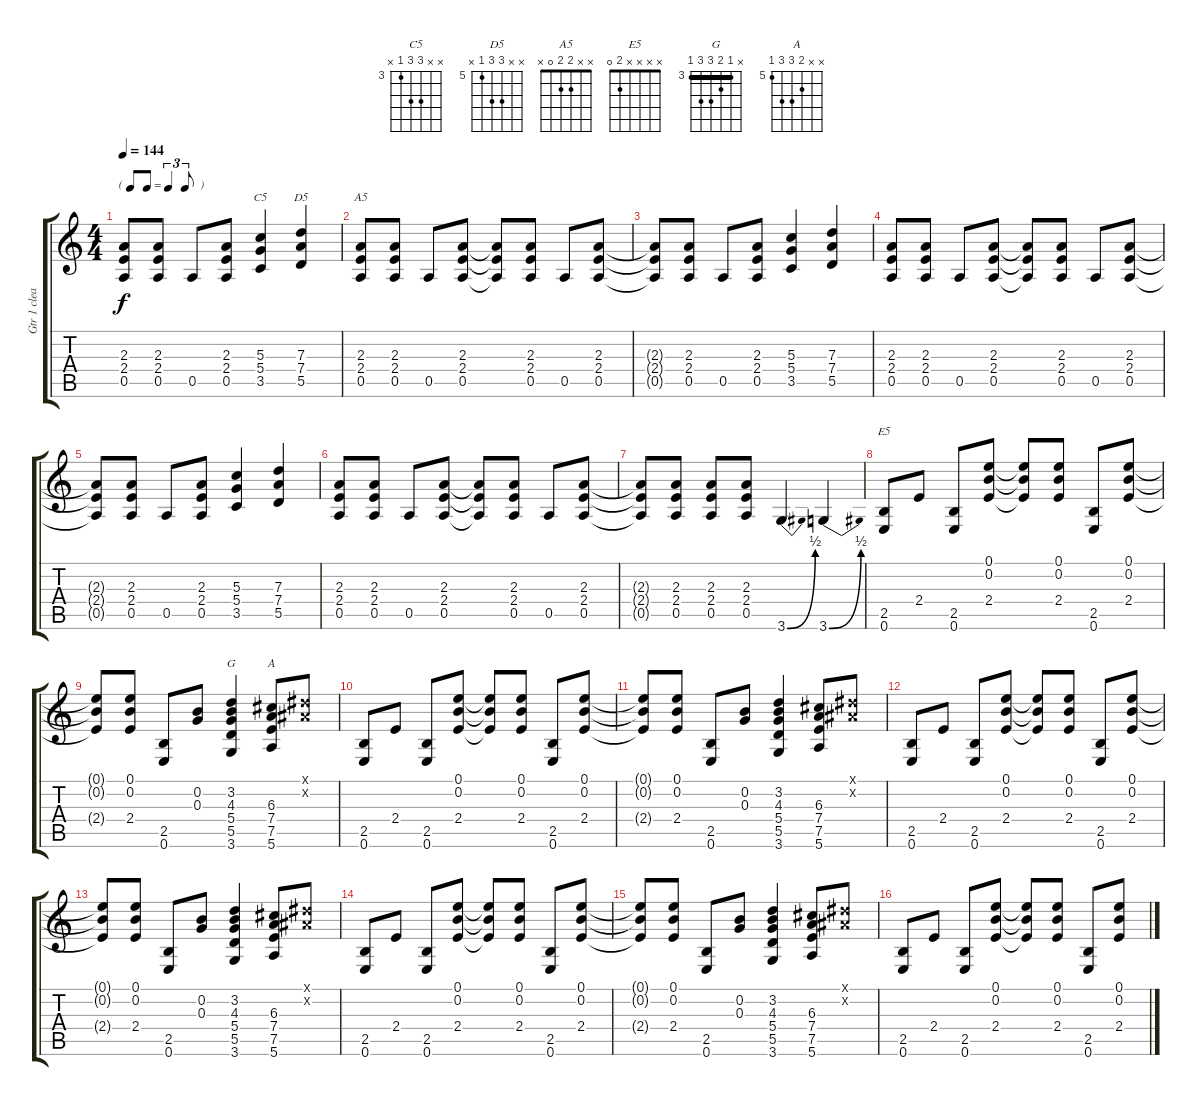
\track ("Gtr 1 clean" "Gtr 1 clea") {instrument electricguitarclean}
\staff {score tabs}
\tuning (E4 B3 G3 D3 A2 E2) {hide}
\chord ("C5" x x 5 5 3 x) {firstfret 3}
\chord ("D5" x x 7 7 5 x) {firstfret 5}
\chord ("A5" x x 2 2 0 x)
\chord ("E5" x x x x 2 0)
\chord ("G" x 3 4 5 5 3) {firstfret 3 barre 3}
\chord ("A" x x 6 7 7 5) {firstfret 5}
\ts (4 4)
\tf triplet8th
\tempo 144
\clef g2
\ks c
(2.3{t} 2.4{t} 0.5{t}).8{dy f} (2.3 2.4 0.5).8 0.5.8 (2.3 2.4 0.5).8 (5.3 5.4 3.5).4{ch "C5"} (7.3 7.4 5.5).4{ch "D5"} |
(2.3 2.4 0.5).8{ch "A5"} (2.3 2.4 0.5).8 0.5.8 (2.3 2.4 0.5).8 (2.3{t} 2.4{t} 0.5{t}).8 (2.3 2.4 0.5).8 0.5.8 (2.3 2.4 0.5).8 |
(2.3{t} 2.4{t} 0.5{t}).8 (2.3 2.4 0.5).8 0.5.8 (2.3 2.4 0.5).8 (5.3 5.4 3.5).4 (7.3 7.4 5.5).4 |
(2.3 2.4 0.5).8 (2.3 2.4 0.5).8 0.5.8 (2.3 2.4 0.5).8 (2.3{t} 2.4{t} 0.5{t}).8 (2.3 2.4 0.5).8 0.5.8 (2.3 2.4 0.5).8 |
(2.3{t} 2.4{t} 0.5{t}).8 (2.3 2.4 0.5).8 0.5.8 (2.3 2.4 0.5).8 (5.3 5.4 3.5).4 (7.3 7.4 5.5).4 |
(2.3 2.4 0.5).8 (2.3 2.4 0.5).8 0.5.8 (2.3 2.4 0.5).8 (2.3{t} 2.4{t} 0.5{t}).8 (2.3 2.4 0.5).8 0.5.8 (2.3 2.4 0.5).8 |
(2.3{t} 2.4{t} 0.5{t}).8 (2.3 2.4 0.5).8 (2.3 2.4 0.5).8 (2.3 2.4 0.5).8 3.6{be (bend 0 0 60 2)}.4 3.6{be (bend 0 0 60 2)}.4 |
(2.5 0.6).8{ch "E5"} 2.4.8 (2.5 0.6).8 (0.1 0.2 2.4).8 (0.1{t} 0.2{t} 2.4{t}).8 (0.1 0.2 2.4).8 (2.5 0.6).8 (0.1 0.2 2.4).8 |
(0.1{t} 0.2{t} 2.4{t}).8 (0.1 0.2 2.4).8 (2.5 0.6).8 (0.2 0.3).8 (3.2 4.3 5.4 5.5 3.6).4{ch "G"} (6.3 7.4 7.5 5.6).8{ch "A"} (-1.1{x} -1.2{x}).8 |
(2.5 0.6).8 2.4.8 (2.5 0.6).8 (0.1 0.2 2.4).8 (0.1{t} 0.2{t} 2.4{t}).8 (0.1 0.2 2.4).8 (2.5 0.6).8 (0.1 0.2 2.4).8 |
(0.1{t} 0.2{t} 2.4{t}).8 (0.1 0.2 2.4).8 (2.5 0.6).8 (0.2 0.3).8 (3.2 4.3 5.4 5.5 3.6).4 (6.3 7.4 7.5 5.6).8 (-1.1{x} -1.2{x}).8 |
(2.5 0.6).8 2.4.8 (2.5 0.6).8 (0.1 0.2 2.4).8 (0.1{t} 0.2{t} 2.4{t}).8 (0.1 0.2 2.4).8 (2.5 0.6).8 (0.1 0.2 2.4).8 |
(0.1{t} 0.2{t} 2.4{t}).8 (0.1 0.2 2.4).8 (2.5 0.6).8 (0.2 0.3).8 (3.2 4.3 5.4 5.5 3.6).4 (6.3 7.4 7.5 5.6).8 (-1.1{x} -1.2{x}).8 |
(2.5 0.6).8 2.4.8 (2.5 0.6).8 (0.1 0.2 2.4).8 (0.1{t} 0.2{t} 2.4{t}).8 (0.1 0.2 2.4).8 (2.5 0.6).8 (0.1 0.2 2.4).8 |
(0.1{t} 0.2{t} 2.4{t}).8 (0.1 0.2 2.4).8 (2.5 0.6).8 (0.2 0.3).8 (3.2 4.3 5.4 5.5 3.6).4 (6.3 7.4 7.5 5.6).8 (-1.1{x} -1.2{x}).8 |
(2.5 0.6).8 2.4.8 (2.5 0.6).8 (0.1 0.2 2.4).8 (0.1{t} 0.2{t} 2.4{t}).8 (0.1 0.2 2.4).8 (2.5 0.6).8 (0.1 0.2 2.4).8
